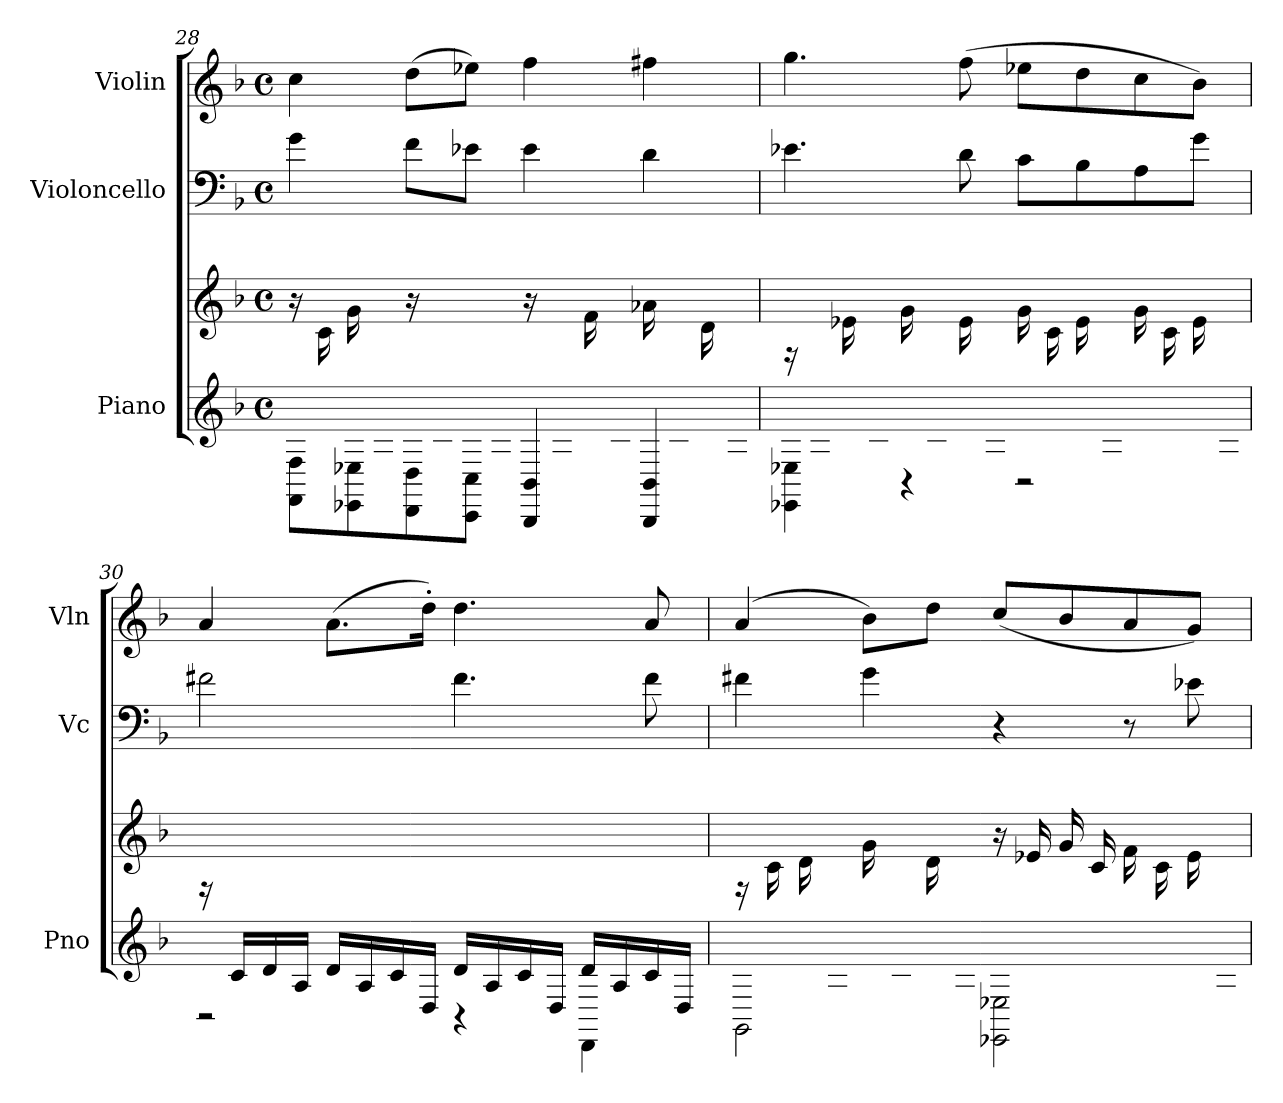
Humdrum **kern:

**kern	**kern	**kern	**kern
*part3	*part3	*part2	*part1
*staff4	*staff3	*staff2	*staff1
*I"Piano	*	*I"Violoncello	*I"Violin
*I'Pno	*	*I'Vc	*I'Vln
*clefG2	*clefG2	*clefF4	*clefG2
*k[b-]	*k[b-]	*k[b-]	*k[b-]
*M4/4	*M4/4	*M4/4	*M4/4
*met(c)	*met(c)	*met(c)	*met(c)
=28	=28	=28	=28
*^	*	*	*
8.ryy	8FF\ 8F\L	16r	4g\	4cc\
.	.	16c\LL	.	.
.	8EE-X\ 8E-X\	16g\	.	.
16G/JJ	.	16ryy	.	.
16ryy	8DD\ 8D\	16r	8f\L	(>8dd\L
16Bn/LL	.	8.ryy	.	.
16c/	8CC\ 8C\J	.	8e-X\J	8ee-X\J)
16G/JJ	.	.	.	.
16ryy	4BBB-/ 4BB-/	16r	4e-\	4ff\
16A-X/LL	.	16ryy	.	.
16ryy	.	16f\	.	.
16B-X/JJ	.	16ryy	.	.
16ryy	4BBB-/ 4BB-/	16a-X\LL	4d\	4ff#X\
16B-/	.	16ryy	.	.
16ryy	.	16d\	.	.
16A-/JJ	.	16ryy	.	.
!!LO:LB:g=z
=29	=29	=29	=29	=29
16ryy	4EE-X\ 4E-X\	16rF	4.e-X\	4.gg\
16G/LL	.	16ryy	.	.
16ryy	.	16e-X\	.	.
16B-/JJ	.	16ryy	.	.
16ryy	4rBB	16g\LL	.	.
16B-/	.	16ryy	.	.
16ryy	.	16e-\	8d\	(>8ff\
16G/JJ	.	16ryy	.	.
8.ryy	2rBB	16g\LL	8c\L	8ee-X\L
.	.	16c\	.	.
.	.	16e-\	8B-\	8dd\
16G/JJ	.	16ryy	.	.
8.ryy	.	16g\LL	8A\	8cc\
.	.	16c\	.	.
.	.	16e-\	8g\J	8b-\J)
16G/JJ	.	16ryy	.	.
=30	=30	=30	=30	=30
16ryy	2rBB	16rF	2f#X\	4a/
16c/LL	.	2...ryy	.	.
16d/	.	.	.	.
16A/JJ	.	.	.	.
16d/LL	.	.	.	(>8.a\L
16A/	.	.	.	.
16c/	.	.	.	.
16D/JJ	.	.	.	16dd'\Jk)
16d/LL	4rBB	.	4.f#\	4.dd\
16A/	.	.	.	.
16c/	.	.	.	.
16D/JJ	.	.	.	.
16d/LL	4DD\	.	.	.
16A/	.	.	.	.
16c/	.	.	8f#\	8a/
16D/JJ	.	.	.	.
!!LO:LB:g=z
=31	=31	=31	=31	=31
8.ryy	2GG\	16rF	4f#X\	(>4a/
.	.	16c\LL	.	.
.	.	16d\	.	.
16A/JJ	.	16ryy	.	.
16ryy	.	16g\LL	4g\	8b-\L)
16B-/	.	16ryy	.	.
16ryy	.	16d\	.	8dd\J
16G/JJ	.	16ryy	.	.
4..ryy	2EE-X\ 2E-X\	16r	4r	(<8cc/L
.	.	16e-X/LL	.	.
.	.	16g/	.	8b-/
.	.	16c/JJ	.	.
.	.	16f\LL	8r	8a/
.	.	16c\	.	.
.	.	16e-\	8e-X\	8g/J)
16G/JJ	.	16ryy	.	.
*v	*v	*	*	*
=	=	=	=
*-	*-	*-	*-
